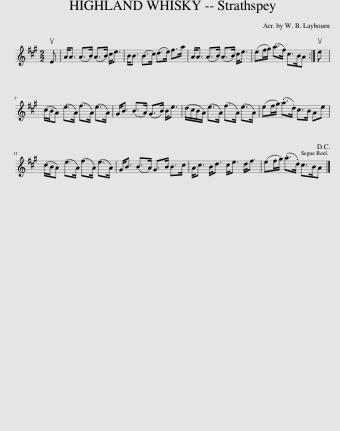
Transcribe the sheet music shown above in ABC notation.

X:1
L:1/8
M:2/2
I:linebreak $
K:A
V:1 treble
V:1
 uE3/2 | A<A (A>B) (A>B) c<e | B<B (B>c) (d>e) f>a | A<A (A>B) (A>B) c<e | (ef/g/) (a>f) c>BA :| %5
 ue |$ (c/B/A) (e>A) (f>A) (e>A) | G<B (B>A) (G>B) B<e | (d/c/B/A/) (e>A) (f>A) (e>A) | (ef/g/) (.a>.d) c>B Ae |$ %10
 (c/B/A) (e>A) (f>A) (e>A) | G<B (B>A) G>B B>c | A<c B<d c<e d<f | (ef/g/) (.a>.d) c>BA!D.C.! |] %14
